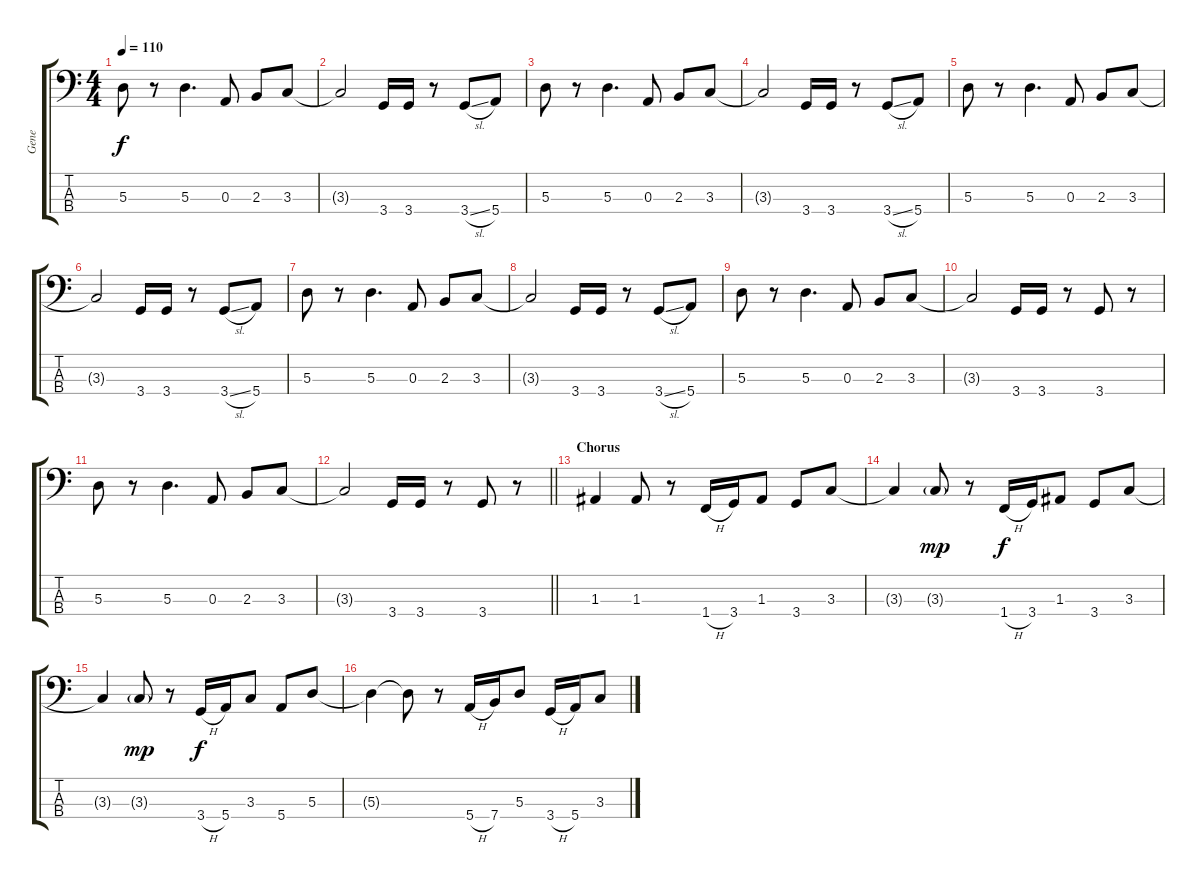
\track ("Gene" "Gene") {instrument electricbasspick}
\staff {score tabs}
\tuning (G2 D2 A1 E1) {hide}
\ts (4 4)
\tempo 110
\clef f4
\ks c
5.3.8{dy f} r.8 5.3.4{d} 0.3.8 2.3.8 3.3.8 |
3.3{t}.2 3.4.16 3.4.16 r.8 3.4{sl}.8 5.4.8 |
5.3.8 r.8 5.3.4{d} 0.3.8 2.3.8 3.3.8 |
3.3{t}.2 3.4.16 3.4.16 r.8 3.4{sl}.8 5.4.8 |
5.3.8 r.8 5.3.4{d} 0.3.8 2.3.8 3.3.8 |
3.3{t}.2 3.4.16 3.4.16 r.8 3.4{sl}.8 5.4.8 |
5.3.8 r.8 5.3.4{d} 0.3.8 2.3.8 3.3.8 |
3.3{t}.2 3.4.16 3.4.16 r.8 3.4{sl}.8 5.4.8 |
5.3.8 r.8 5.3.4{d} 0.3.8 2.3.8 3.3.8 |
3.3{t}.2 3.4.16 3.4.16 r.8 3.4.8 r.8 |
5.3.8 r.8 5.3.4{d} 0.3.8 2.3.8 3.3.8 |
\barLineRight lightlight
3.3{t}.2 3.4.16 3.4.16 r.8 3.4.8 r.8 |
\section ("" "Chorus")
1.3.4 1.3.8 r.8 1.4{h}.16 3.4.16 1.3.8 3.4.8 3.3.8 |
3.3{t}.4 3.3{g}.8{dy mp} r.8 1.4{h}.16{dy f} 3.4.16 1.3.8 3.4.8 3.3.8 |
3.3{t}.4 3.3{g}.8{dy mp} r.8 3.4{h}.16{dy f} 5.4.16 3.3.8 5.4.8 5.3.8 |
5.3{t}.4 5.3{t}.8 r.8 5.4{h}.16 7.4.16 5.3.8 3.4{h}.16 5.4.16 3.3.8
